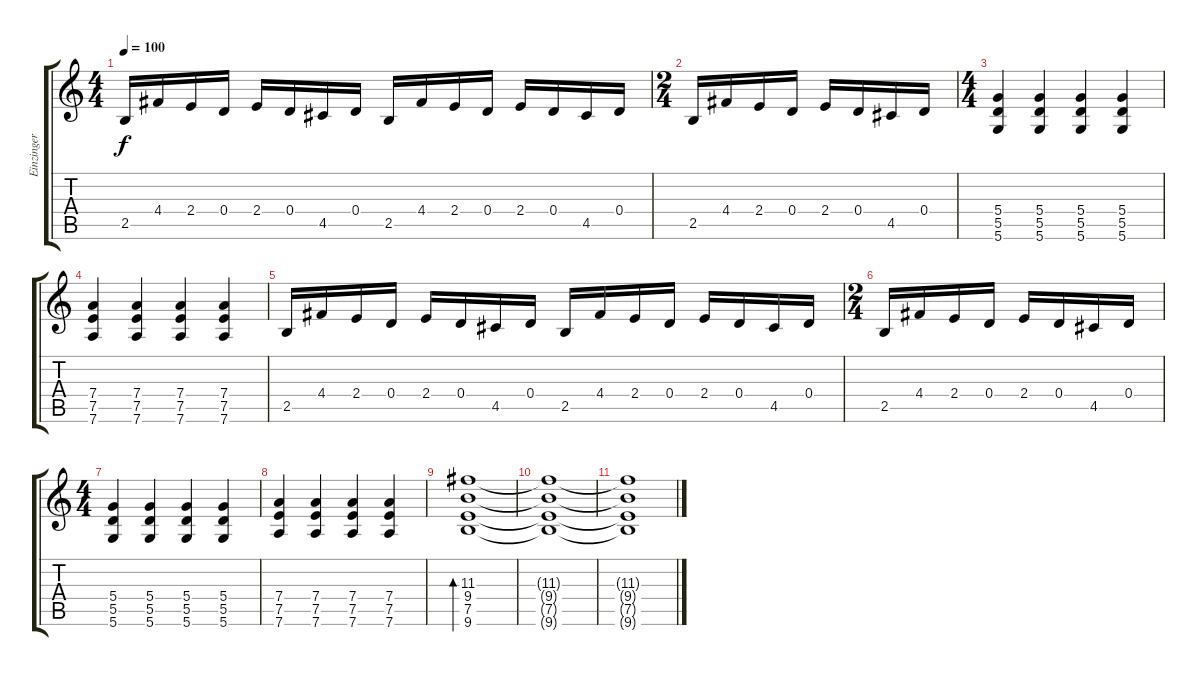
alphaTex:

\track ("Einzinger" "Einzinger") {instrument overdrivenguitar}
\staff {score tabs}
\tuning (E4 B3 G3 D3 A2 D2) {hide}
\ts (4 4)
\tempo 100
\clef g2
\ks c
2.5.16{dy f instrument electricguitarclean} 4.4.16 2.4.16 0.4.16 2.4.16 0.4.16 4.5.16 0.4.16 2.5.16 4.4.16 2.4.16 0.4.16 2.4.16 0.4.16 4.5.16 0.4.16 |
\ts (2 4)
2.5.16 4.4.16 2.4.16 0.4.16 2.4.16 0.4.16 4.5.16 0.4.16 |
\ts (4 4)
(5.4 5.5 5.6).4{instrument overdrivenguitar} (5.4 5.5 5.6).4 (5.4 5.5 5.6).4 (5.4 5.5 5.6).4 |
(7.4 7.5 7.6).4 (7.4 7.5 7.6).4 (7.4 7.5 7.6).4 (7.4 7.5 7.6).4 |
2.5.16{instrument electricguitarclean} 4.4.16 2.4.16 0.4.16 2.4.16 0.4.16 4.5.16 0.4.16 2.5.16 4.4.16 2.4.16 0.4.16 2.4.16 0.4.16 4.5.16 0.4.16 |
\ts (2 4)
2.5.16 4.4.16 2.4.16 0.4.16 2.4.16 0.4.16 4.5.16 0.4.16 |
\ts (4 4)
(5.4 5.5 5.6).4{instrument overdrivenguitar} (5.4 5.5 5.6).4 (5.4 5.5 5.6).4 (5.4 5.5 5.6).4 |
(7.4 7.5 7.6).4 (7.4 7.5 7.6).4 (7.4 7.5 7.6).4 (7.4 7.5 7.6).4 |
(11.3 9.4 7.5 9.6).1{bd 240} |
(11.3{t} 9.4{t} 7.5{t} 9.6{t}).1 |
(11.3{t} 9.4{t} 7.5{t} 9.6{t}).1
